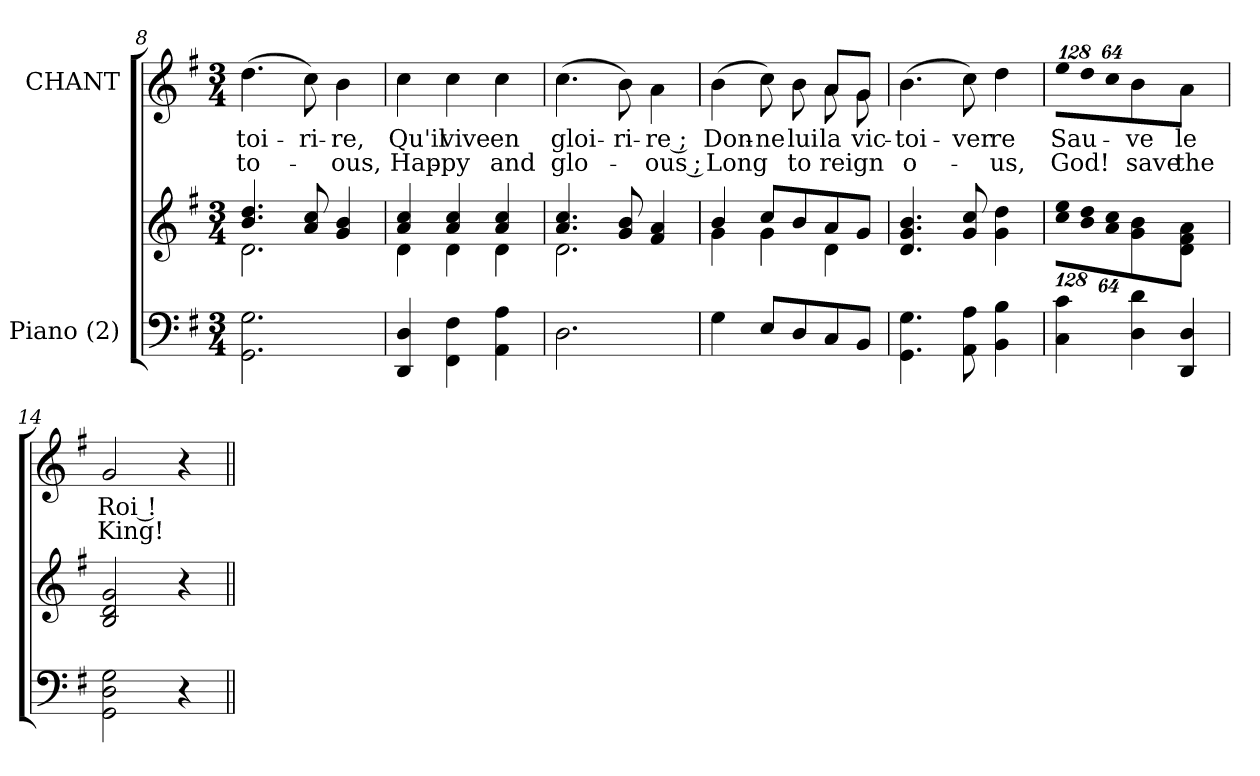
**kern	**kern	**kern	**text	**text
*part2	*part2	*part1	*part1	*part1
*staff3	*staff2	*staff1	*staff1	*staff1
*I"Piano (2)	*	*I"CHANT	*	*
*clefF4	*clefG2	*clefG2	*	*
*k[f#]	*k[f#]	*k[f#]	*	*
*G:	*G:	*G:	*	*
*M3/4	*M3/4	*M3/4	*	*
=8	=8	=8	=8	=8
*	*^	*	*	*
!	!	!	!	!LO:LY:b:color=#000000	!LO:LY:b:color=#000000
2.GGi\ 2.Gi	4.bi/ 4.ddi	2.di\	(4.ddi\	-toi-	-to-
!	!	!	!	!LO:LY:b:color=#000000	!
.	8ai/ 8cci	.	8cci\)	-ri-	.
!	!	!	!	!LO:LY:b:color=#000000	!LO:LY:b:color=#000000
.	4gi/ 4bi	.	4bi\	-re,	-ous,
!!LO:LB:g=z
=9	=9	=9	=9	=9	=9
!	!	!	!	!LO:LY:b:color=#000000	!LO:LY:b:color=#000000
4DDi/ 4Di	4ai/ 4cci	4di\	4cci\	Qu'il	Hap-
!	!	!	!	!LO:LY:b:color=#000000	!LO:LY:b:color=#000000
4FF#i\ 4F#i	4ai/ 4cci	4di\	4cci\	vive	-py
!	!	!	!	!LO:LY:b:color=#000000	!LO:LY:b:color=#000000
4AAi\ 4Ai	4ai/ 4cci	4di\	4cci\	en	and
=10	=10	=10	=10	=10	=10
!	!	!	!	!LO:LY:b:color=#000000	!LO:LY:b:color=#000000
2.Di\	4.ai/ 4.cci	2.di\	(4.cci\	gloi-	glo-
!	!	!	!	!LO:LY:b:color=#000000	!
.	8gi/ 8bi	.	8bi\)	-ri-	.
!	!	!	!	!LO:LY:b:color=#000000	!LO:LY:b:color=#000000
.	4f#i/ 4ai	.	4ai\	-re ;	-ous ;
=11	=11	=11	=11	=11	=11
!	!	!	!	!LO:LY:b:color=#000000	!LO:LY:b:color=#000000
*	*	*	*^	*	*
4Gi\	4bi/	4gi\	(4bi\	2ryy	Don-	Long
!	!	!	!	!	!LO:LY:b:color=#000000	!
8Ei/L	8cci/L	4gi\	8cci\)	.	-ne	.
!	!	!	!	!	!LO:LY:b:color=#000000	!LO:LY:b:color=#000000
8Di/	8bi/	.	8bi\	.	lui	to
!	!	!	!	!	!LO:LY:b:color=#000000	!LO:LY:b:color=#000000
8Ci/	8ai/	4di\	8ai/L	8ai\	la	reign
!	!	!	!	!	!LO:LY:b:color=#000000	!
8BBi/J	8gi/J	.	8gi/J	8gi\	vic-	.
*	*v	*v	*	*	*	*
*	*	*v	*v	*	*
=12	=12	=12	=12	=12
*	*	*^	*	*
!	!	!	!	!LO:LY:b:color=#000000	!LO:LY:b:color=#000000
*	*	*v	*v	*	*
4.GGi\ 4.Gi	4.di/ 4.gi 4.bi	(4.bi\	-toi-	o-
!	!	!	!LO:LY:b:color=#000000	!
8AAi\ 8Ai	8gi/ 8cci	8cci\)	-ver	.
!	!	!	!LO:LY:b:color=#000000	!LO:LY:b:color=#000000
4BBi\ 4Bi	4gi\ 4ddi	4ddi\	-re	us,
!!LO:PB:g=z
=13	=13	=13	=13	=13
*	*Xbrackettup	*	*	*
!	!LO:N:vis=8	!	!	!
*	*	*Xbrackettup	*	*
!	!	!LO:N:vis=8	!	!
!	!	!	!LO:LY:b:color=#000000	!LO:LY:b:color=#000000
4Ci\ 4ci	1024%85cci\ 1024%85eeiL	1024%85eei\L	Sau-	God!
!	!LO:N:vis=8	!LO:N:vis=8	!	!
.	1024%85bi\ 1024%85ddi	1024%85ddi\	.	.
!	!LO:N:vis=8	!LO:N:vis=8	!	!
.	512%43ai\ 512%43cciJ	512%43cci\J	.	.
!	!	!	!LO:LY:b:color=#000000	!LO:LY:b:color=#000000
4Di\ 4di	4gi/ 4bi	4bi\	-ve	save
!	!	!	!LO:LY:b:color=#000000	!LO:LY:b:color=#000000
4DDi/ 4Di	4di/ 4f#i 4ai	4ai\	le	the
=14	=14	=14	=14	=14
!	!	!	!LO:LY:b:color=#000000	!LO:LY:b:color=#000000
2GGi\ 2Di 2Gi	2Bi/ 2di 2gi	2gi/	Roi !	King!
4r	4r	4r	.	.
=||	=||	=||	=||	=||
*-	*-	*-	*-	*-
